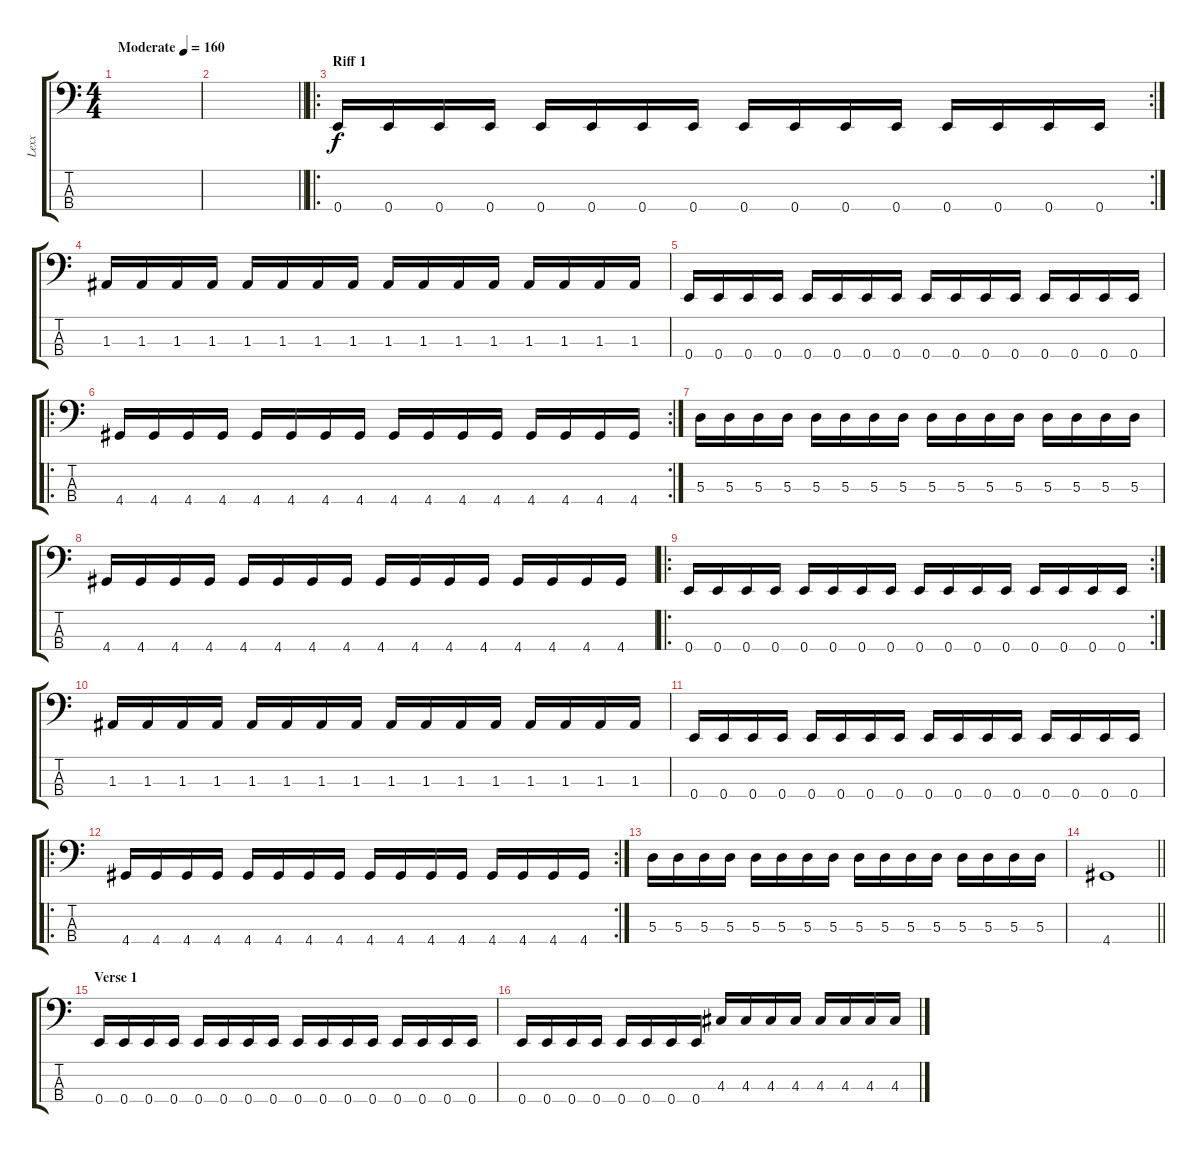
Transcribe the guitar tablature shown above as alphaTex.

\track ("Lexx" "Lexx") {instrument electricbasspick}
\staff {score tabs}
\tuning (G2 D2 A1 E1) {hide}
\ts (4 4)
\tempo (160 "Moderate")
\clef f4
\ks c
|
\barLineRight lightlight
|
\ro
\rc 2
\section ("" "Riff 1")
0.4.16 0.4.16 0.4.16 0.4.16 0.4.16 0.4.16 0.4.16 0.4.16 0.4.16 0.4.16 0.4.16 0.4.16 0.4.16 0.4.16 0.4.16 0.4.16 |
1.3.16 1.3.16 1.3.16 1.3.16 1.3.16 1.3.16 1.3.16 1.3.16 1.3.16 1.3.16 1.3.16 1.3.16 1.3.16 1.3.16 1.3.16 1.3.16 |
0.4.16 0.4.16 0.4.16 0.4.16 0.4.16 0.4.16 0.4.16 0.4.16 0.4.16 0.4.16 0.4.16 0.4.16 0.4.16 0.4.16 0.4.16 0.4.16 |
\ro
\rc 2
4.4.16 4.4.16 4.4.16 4.4.16 4.4.16 4.4.16 4.4.16 4.4.16 4.4.16 4.4.16 4.4.16 4.4.16 4.4.16 4.4.16 4.4.16 4.4.16 |
5.3.16 5.3.16 5.3.16 5.3.16 5.3.16 5.3.16 5.3.16 5.3.16 5.3.16 5.3.16 5.3.16 5.3.16 5.3.16 5.3.16 5.3.16 5.3.16 |
4.4.16 4.4.16 4.4.16 4.4.16 4.4.16 4.4.16 4.4.16 4.4.16 4.4.16 4.4.16 4.4.16 4.4.16 4.4.16 4.4.16 4.4.16 4.4.16 |
\ro
\rc 2
0.4.16 0.4.16 0.4.16 0.4.16 0.4.16 0.4.16 0.4.16 0.4.16 0.4.16 0.4.16 0.4.16 0.4.16 0.4.16 0.4.16 0.4.16 0.4.16 |
1.3.16 1.3.16 1.3.16 1.3.16 1.3.16 1.3.16 1.3.16 1.3.16 1.3.16 1.3.16 1.3.16 1.3.16 1.3.16 1.3.16 1.3.16 1.3.16 |
0.4.16 0.4.16 0.4.16 0.4.16 0.4.16 0.4.16 0.4.16 0.4.16 0.4.16 0.4.16 0.4.16 0.4.16 0.4.16 0.4.16 0.4.16 0.4.16 |
\ro
\rc 2
4.4.16 4.4.16 4.4.16 4.4.16 4.4.16 4.4.16 4.4.16 4.4.16 4.4.16 4.4.16 4.4.16 4.4.16 4.4.16 4.4.16 4.4.16 4.4.16 |
5.3.16 5.3.16 5.3.16 5.3.16 5.3.16 5.3.16 5.3.16 5.3.16 5.3.16 5.3.16 5.3.16 5.3.16 5.3.16 5.3.16 5.3.16 5.3.16 |
\barLineRight lightlight
4.4.1 |
\section ("" "Verse 1")
0.4.16 0.4.16 0.4.16 0.4.16 0.4.16 0.4.16 0.4.16 0.4.16 0.4.16 0.4.16 0.4.16 0.4.16 0.4.16 0.4.16 0.4.16 0.4.16 |
0.4.16 0.4.16 0.4.16 0.4.16 0.4.16 0.4.16 0.4.16 0.4.16 4.3.16 4.3.16 4.3.16 4.3.16 4.3.16 4.3.16 4.3.16 4.3.16
